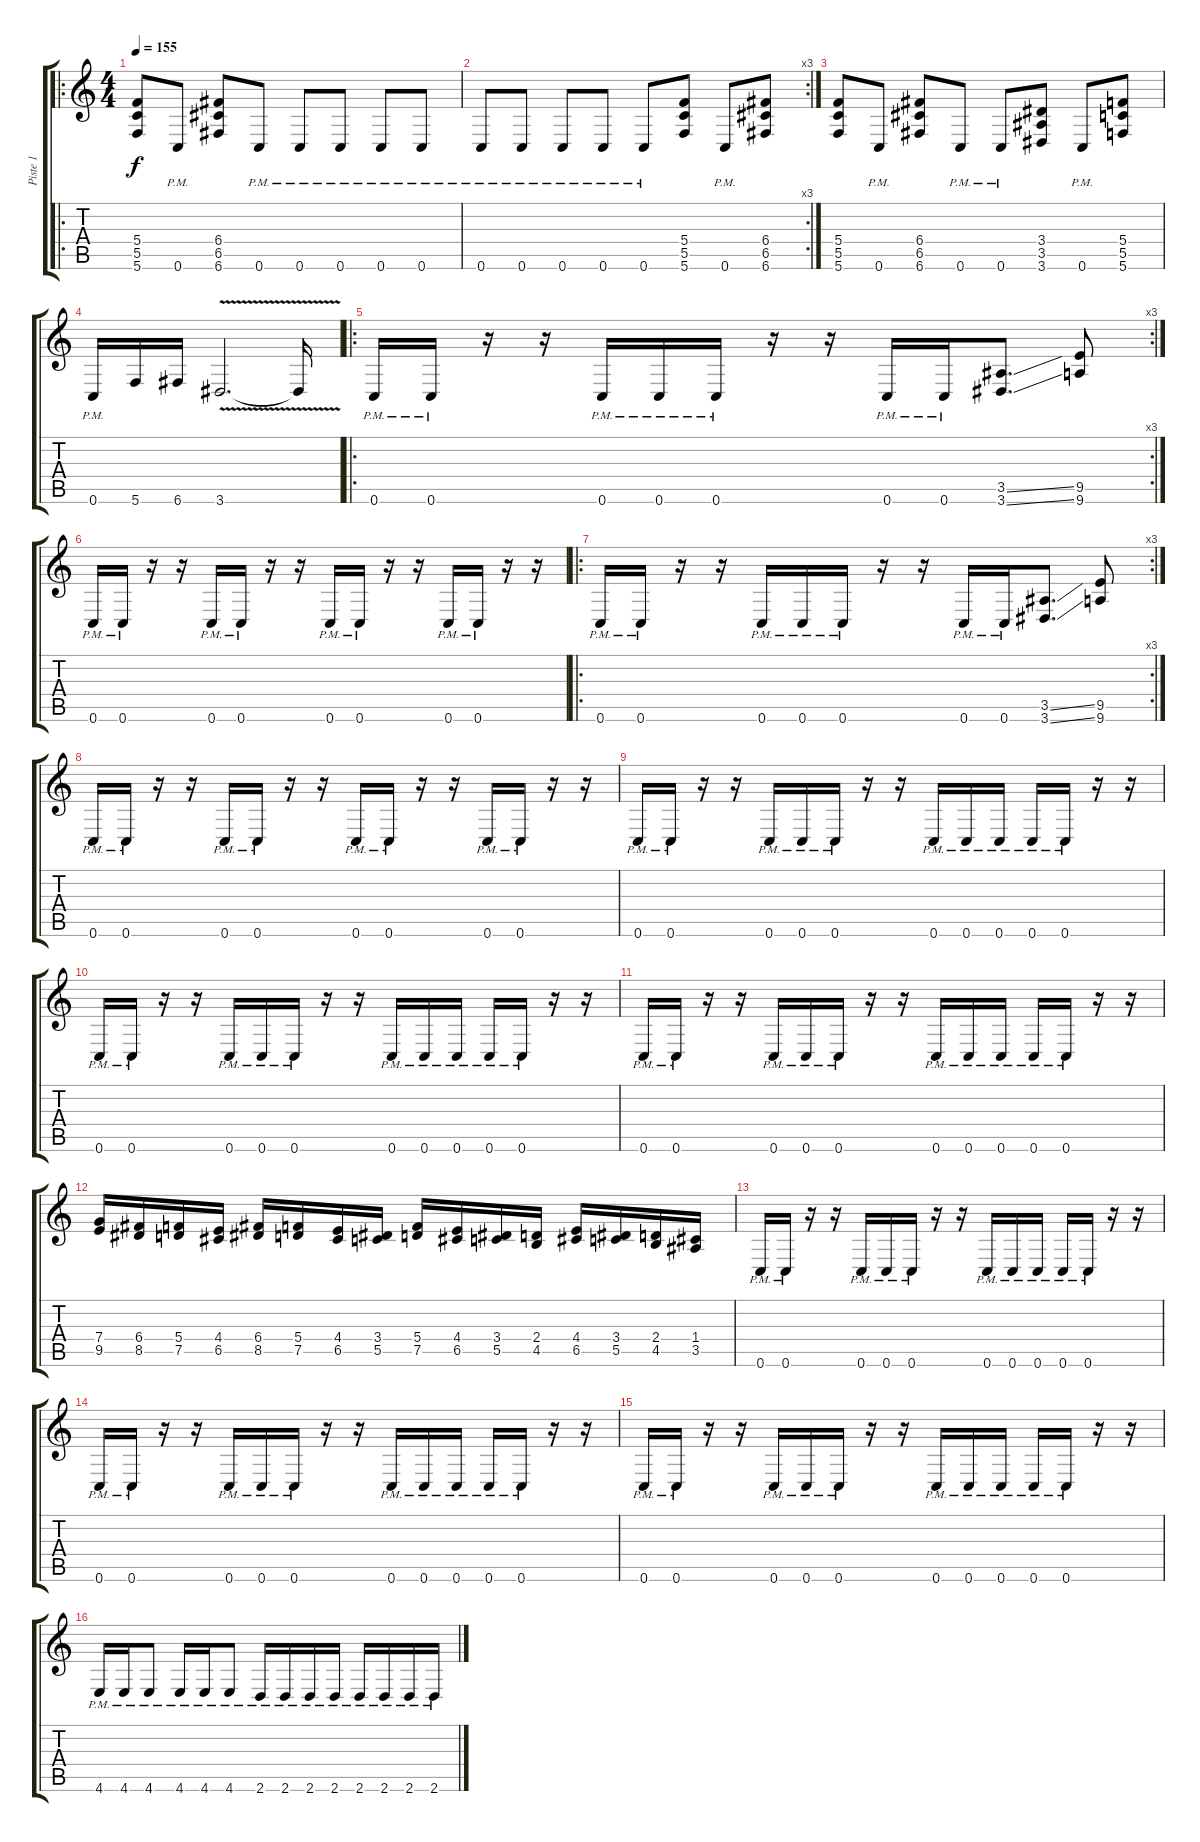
\track ("Piste 1" "Piste 1") {instrument distortionguitar}
\staff {score tabs}
\tuning (D4 A3 F3 C3 G2 C2) {hide}
\ro
\ts (4 4)
\tempo 155
\clef g2
\ks c
(5.4 5.5 5.6).8{dy f} 0.6{pm}.8 (6.4 6.5 6.6).8 0.6{pm}.8 0.6{pm}.8 0.6{pm}.8 0.6{pm}.8 0.6{pm}.8 |
\rc 3
0.6{pm}.8 0.6{pm}.8 0.6{pm}.8 0.6{pm}.8 0.6{pm}.8 (5.4 5.5 5.6).8 0.6{pm}.8 (6.4 6.5 6.6).8 |
(5.4 5.5 5.6).8 0.6{pm}.8 (6.4 6.5 6.6).8 0.6{pm}.8 0.6{pm}.8 (3.4 3.5 3.6).8 0.6{pm}.8 (5.4 5.5 5.6).8 |
0.6{pm}.16 5.6.16 6.6.16 3.6{v}.2{d} 3.6{t}.16 |
\ro
\rc 3
0.6{pm}.16 0.6{pm}.16 r.16 r.16 0.6{pm}.16 0.6{pm}.16 0.6{pm}.16 r.16 r.16 0.6{pm}.16 0.6{pm}.16 (3.5{ss} 3.6{ss}).8{d} (9.5 9.6).8 |
0.6{pm}.16 0.6{pm}.16 r.16 r.16 0.6{pm}.16 0.6{pm}.16 r.16 r.16 0.6{pm}.16 0.6{pm}.16 r.16 r.16 0.6{pm}.16 0.6{pm}.16 r.16 r.16 |
\ro
\rc 3
0.6{pm}.16 0.6{pm}.16 r.16 r.16 0.6{pm}.16 0.6{pm}.16 0.6{pm}.16 r.16 r.16 0.6{pm}.16 0.6{pm}.16 (3.5{ss} 3.6{ss}).8{d} (9.5 9.6).8 |
0.6{pm}.16 0.6{pm}.16 r.16 r.16 0.6{pm}.16 0.6{pm}.16 r.16 r.16 0.6{pm}.16 0.6{pm}.16 r.16 r.16 0.6{pm}.16 0.6{pm}.16 r.16 r.16 |
0.6{pm}.16 0.6{pm}.16 r.16 r.16 0.6{pm}.16 0.6{pm}.16 0.6{pm}.16 r.16 r.16 0.6{pm}.16 0.6{pm}.16 0.6{pm}.16 0.6{pm}.16 0.6{pm}.16 r.16 r.16 |
0.6{pm}.16 0.6{pm}.16 r.16 r.16 0.6{pm}.16 0.6{pm}.16 0.6{pm}.16 r.16 r.16 0.6{pm}.16 0.6{pm}.16 0.6{pm}.16 0.6{pm}.16 0.6{pm}.16 r.16 r.16 |
0.6{pm}.16 0.6{pm}.16 r.16 r.16 0.6{pm}.16 0.6{pm}.16 0.6{pm}.16 r.16 r.16 0.6{pm}.16 0.6{pm}.16 0.6{pm}.16 0.6{pm}.16 0.6{pm}.16 r.16 r.16 |
(7.4 9.5).16 (6.4 8.5).16 (5.4 7.5).16 (4.4 6.5).16 (6.4 8.5).16 (5.4 7.5).16 (4.4 6.5).16 (3.4 5.5).16 (5.4 7.5).16 (4.4 6.5).16 (3.4 5.5).16 (2.4 4.5).16 (4.4 6.5).16 (3.4 5.5).16 (2.4 4.5).16 (1.4 3.5).16 |
0.6{pm}.16 0.6{pm}.16 r.16 r.16 0.6{pm}.16 0.6{pm}.16 0.6{pm}.16 r.16 r.16 0.6{pm}.16 0.6{pm}.16 0.6{pm}.16 0.6{pm}.16 0.6{pm}.16 r.16 r.16 |
0.6{pm}.16 0.6{pm}.16 r.16 r.16 0.6{pm}.16 0.6{pm}.16 0.6{pm}.16 r.16 r.16 0.6{pm}.16 0.6{pm}.16 0.6{pm}.16 0.6{pm}.16 0.6{pm}.16 r.16 r.16 |
0.6{pm}.16 0.6{pm}.16 r.16 r.16 0.6{pm}.16 0.6{pm}.16 0.6{pm}.16 r.16 r.16 0.6{pm}.16 0.6{pm}.16 0.6{pm}.16 0.6{pm}.16 0.6{pm}.16 r.16 r.16 |
4.6{pm}.16 4.6{pm}.16 4.6{pm}.8 4.6{pm}.16 4.6{pm}.16 4.6{pm}.8 2.6{pm}.16 2.6{pm}.16 2.6{pm}.16 2.6{pm}.16 2.6{pm}.16 2.6{pm}.16 2.6{pm}.16 2.6{pm}.16
